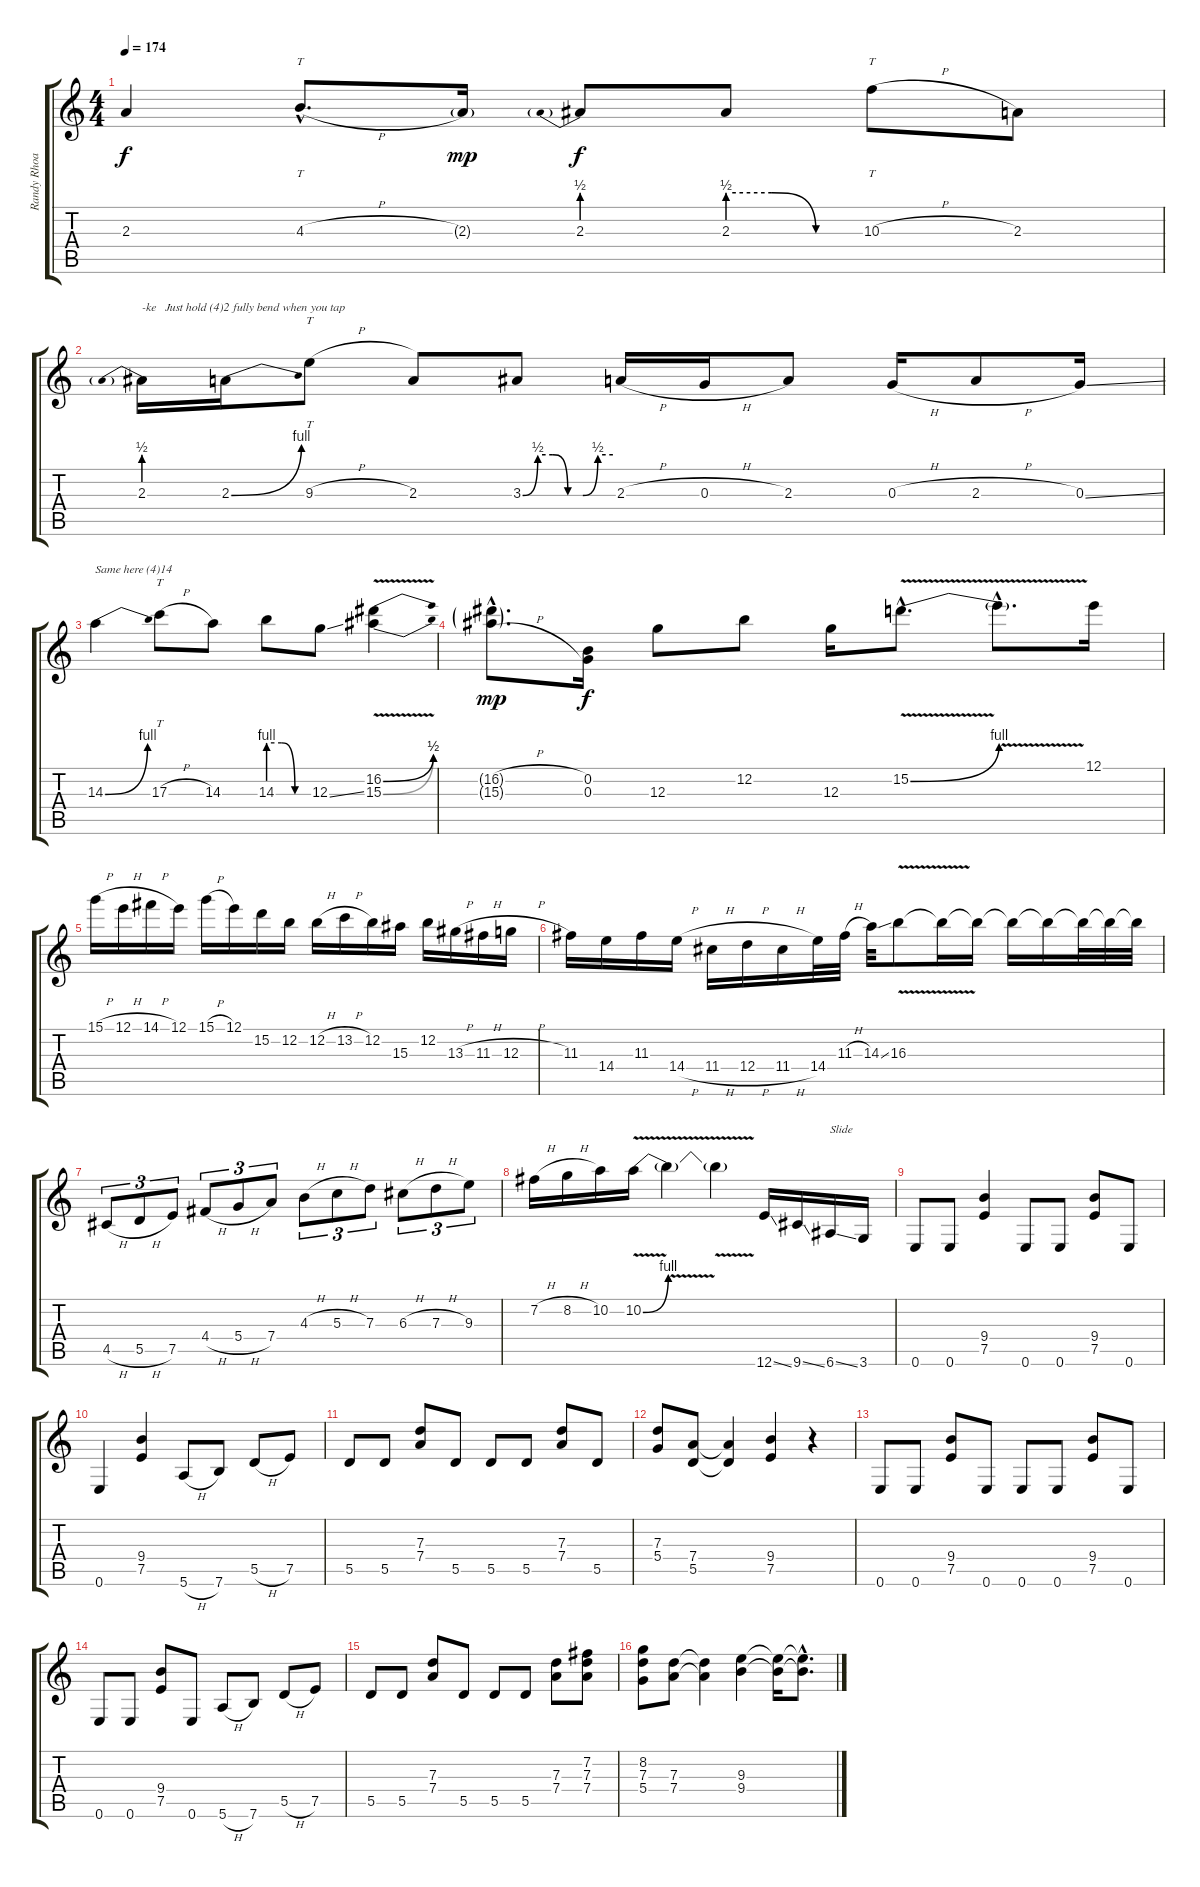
\track ("Randy Rhoads" "Randy Rhoa") {instrument distortionguitar}
\staff {score tabs}
\tuning (E4 B3 G3 D3 A2 E2) {hide}
\ts (4 4)
\tempo 174
\clef g2
\ks c
2.3{t}.4{dy f} 4.3{h hac}.8{tt d} 2.3{g}.16{dy mp} 2.3{be (prebend 0 2 60 2)}.8{dy f} 2.3{be (custom 0 2 20 2 40 0 60 0)}.8 10.3{h}.8{tt} 2.3.8 |
2.3{be (prebend 0 2 60 2)}.16{txt "-ke   Just hold (4)2 fully bend when you tap"} 2.3{be (bend 0 0 60 4)}.16 9.3{h}.8{tt} 2.3.8 3.3{be (custom 0 0 10 2 20 2 30 0 40 0 50 2 60 2)}.8 2.3{h}.16 0.3{h}.16 2.3.8 0.3{h}.16 2.3{h}.8 0.3{ss}.16 |
14.3{be (bend 0 0 60 4)}.4{txt "Same here (4)14"} 17.3{h}.8{tt} 14.3.8 14.3{be (custom 0 4 20 4 40 0 60 0)}.8 12.3{ss}.8 (16.2{be (bend 0 0 60 2) v} 15.3{be (bend 0 0 60 2) v}).4 |
(16.2{h g hac} 15.3{h g hac}).8{d dy mp} (0.2 0.3).16{dy f} 12.3.8 12.2.8 12.3.16 15.2{be (bend 0 0 60 4) v hac}.8{d} 15.2{v hac t}.8{d} 12.1.16 |
15.1{h}.16 12.1{h}.16 14.1{h}.16 12.1.16 15.1{h}.16 12.1.16 15.2.16 12.2.16 12.2{h}.16 13.2{h}.16 12.2.16 15.3.16 12.2.16 13.3{h}.16 11.3{h}.16 12.3{h}.16 |
11.3.16 14.4.16 11.3.16 14.4{h}.16 11.4{h}.16 12.4{h}.16 11.4{h}.16 14.4.32 11.3{h}.32 14.3{ss}.32 16.3{v}.8 16.3{t}.16 16.3{t}.16 16.3{t}.16 16.3{t}.16 16.3{t}.32 16.3{t}.32 16.3{t}.32 |
4.5{h}.8{tu (3 2)} 5.5{h}.8{tu (3 2)} 7.5.8{tu (3 2)} 4.4{h}.8{tu (3 2)} 5.4{h}.8{tu (3 2)} 7.4.8{tu (3 2)} 4.3{h}.8{tu (3 2)} 5.3{h}.8{tu (3 2)} 7.3.8{tu (3 2)} 6.3{h}.8{tu (3 2)} 7.3{h}.8{tu (3 2)} 9.3.8{tu (3 2)} |
7.2{h}.16 8.2{h}.16 10.2.16 10.2{be (bend 0 0 60 4) v}.16 10.2{v t}.4 10.2{v t}.4 12.6{ss}.16 9.6{ss}.16 6.6{ss}.16{txt "Slide"} 3.6.16 |
0.6.8 0.6.8 (9.4 7.5).4 0.6.8 0.6.8 (9.4 7.5).8 0.6.8 |
0.6.4 (9.4 7.5).4 5.6{h}.8 7.6.8 5.5{h}.8 7.5.8 |
5.5.8 5.5.8 (7.3 7.4).8 5.5.8 5.5.8 5.5.8 (7.3 7.4).8 5.5.8 |
(7.3 5.4).8 (7.4 5.5).8 (7.4{t} 5.5{t}).4 (9.4 7.5).4 r.4 |
0.6.8 0.6.8 (9.4 7.5).8 0.6.8 0.6.8 0.6.8 (9.4 7.5).8 0.6.8 |
0.6.8 0.6.8 (9.4 7.5).8 0.6.8 5.6{h}.8 7.6.8 5.5{h}.8 7.5.8 |
5.5.8 5.5.8 (7.3 7.4).8 5.5.8 5.5.8 5.5.8 (7.3 7.4).8 (7.2 7.3 7.4).8 |
(8.2 7.3 5.4).8 (7.3 7.4).8 (7.3{t} 7.4{t}).4 (9.3 9.4).4 (9.3{t} 9.4{t}).16 (9.3{hac t} 9.4{hac t}).8{d}
